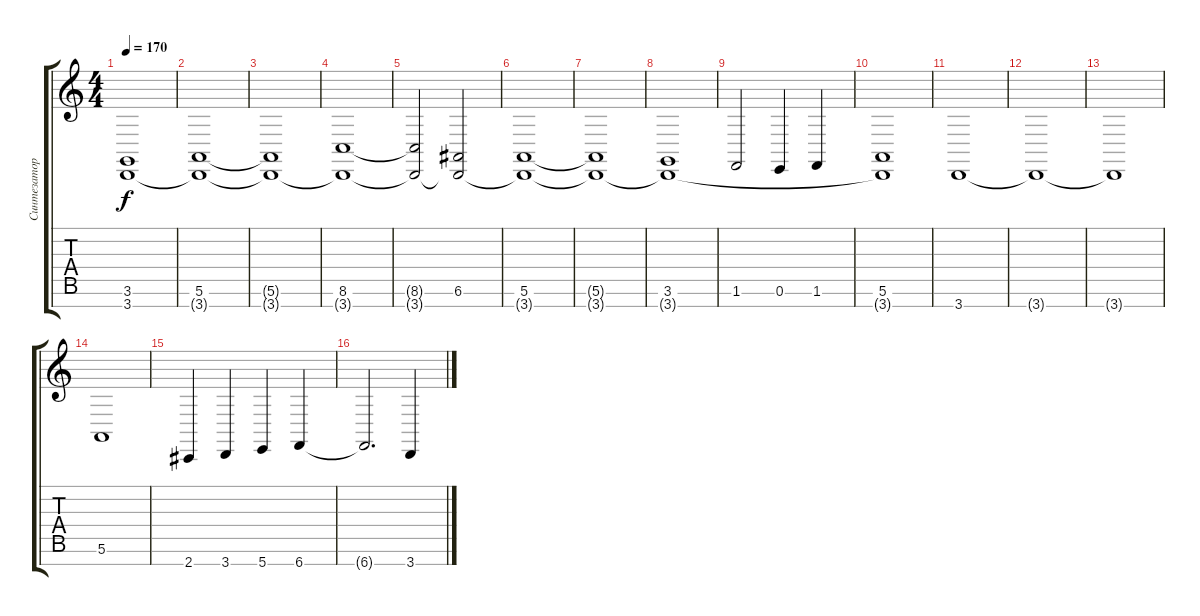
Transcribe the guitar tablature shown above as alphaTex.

\track ("Синтезатор Links" "Синтезатор") {instrument stringensemble1}
\staff {score tabs}
\tuning (E4 B3 G3 D3 A2 E2 B1) {hide}
\ts (4 4)
\tempo 170
\clef g2
\ks c
(3.6 3.7{t}).1{dy f} |
(5.6 3.7{t}).1 |
(5.6{t} 3.7{t}).1 |
(8.6 3.7{t}).1 |
(8.6{t} 3.7{t}).2 (6.6 3.7{t}).2 |
(5.6 3.7{t}).1 |
(5.6{t} 3.7{t}).1 |
(3.6 3.7{t}).1 |
1.6.2 0.6.4 1.6.4 |
(5.6 3.7{t}).1 |
3.7.1 |
3.7{t}.1 |
3.7{t}.1 |
5.6.1 |
2.7.4 3.7.4 5.7.4 6.7.4 |
6.7{t}.2{d} 3.7.4
